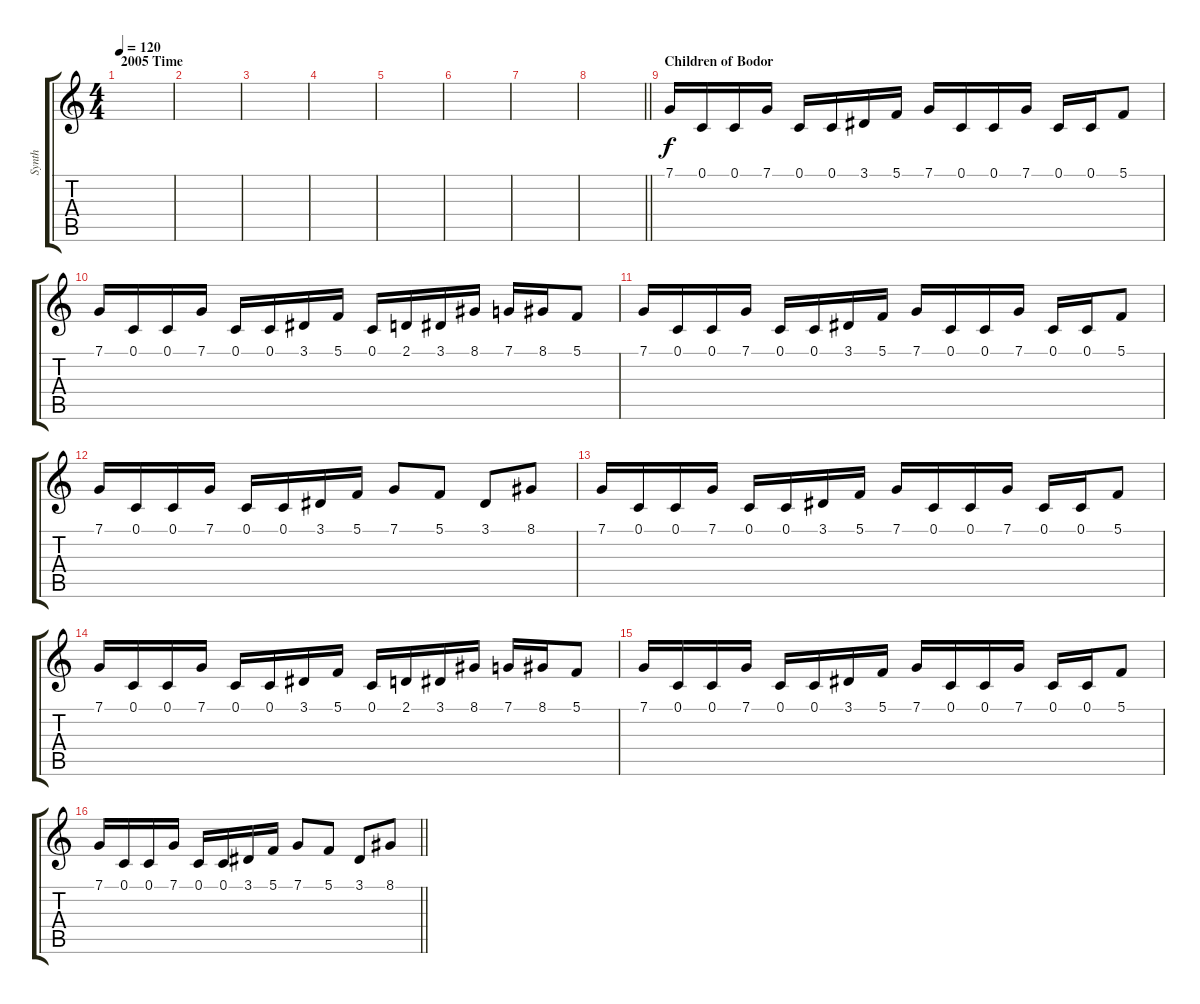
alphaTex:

\track ("Synth" "Synth") {instrument musicbox}
\staff {score tabs}
\tuning (C4 G3 Eb3 Bb2 F2 C2) {hide}
\ts (4 4)
\section ("" "2005 Time")
\tempo 120
\clef g2
\ks c
|
|
|
|
|
|
|
\barLineRight lightlight
|
\section ("" "Children of Bodor")
7.1.16 0.1.16 0.1.16 7.1.16 0.1.16 0.1.16 3.1.16 5.1.16 7.1.16 0.1.16 0.1.16 7.1.16 0.1.16 0.1.16 5.1.8 |
7.1.16 0.1.16 0.1.16 7.1.16 0.1.16 0.1.16 3.1.16 5.1.16 0.1.16 2.1.16 3.1.16 8.1.16 7.1.16 8.1.16 5.1.8 |
7.1.16 0.1.16 0.1.16 7.1.16 0.1.16 0.1.16 3.1.16 5.1.16 7.1.16 0.1.16 0.1.16 7.1.16 0.1.16 0.1.16 5.1.8 |
7.1.16 0.1.16 0.1.16 7.1.16 0.1.16 0.1.16 3.1.16 5.1.16 7.1.8 5.1.8 3.1.8 8.1.8 |
7.1.16 0.1.16 0.1.16 7.1.16 0.1.16 0.1.16 3.1.16 5.1.16 7.1.16 0.1.16 0.1.16 7.1.16 0.1.16 0.1.16 5.1.8 |
7.1.16 0.1.16 0.1.16 7.1.16 0.1.16 0.1.16 3.1.16 5.1.16 0.1.16 2.1.16 3.1.16 8.1.16 7.1.16 8.1.16 5.1.8 |
7.1.16 0.1.16 0.1.16 7.1.16 0.1.16 0.1.16 3.1.16 5.1.16 7.1.16 0.1.16 0.1.16 7.1.16 0.1.16 0.1.16 5.1.8 |
\barLineRight lightlight
7.1.16 0.1.16 0.1.16 7.1.16 0.1.16 0.1.16 3.1.16 5.1.16 7.1.8 5.1.8 3.1.8 8.1.8
